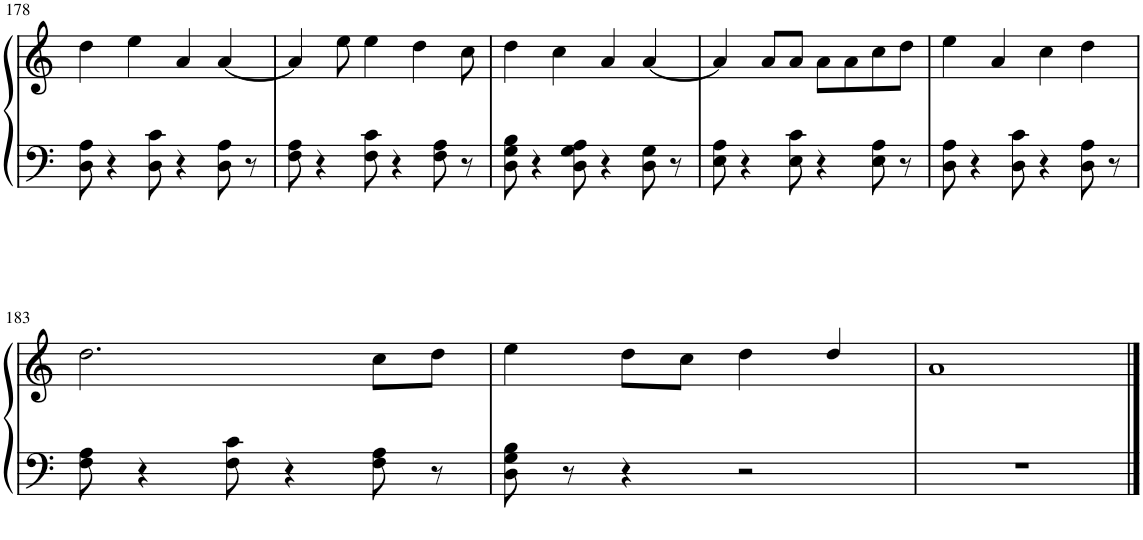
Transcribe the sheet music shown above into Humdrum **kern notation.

**kern	**kern
*part1	*part1
*staff2	*staff1
*I"Piano	*
*I'Pno.	*
!!LO:PB:g=z
*clefF4	*clefG2
*k[]	*k[]
*M4/4	*M4/4
=178	=178
8D\ 8A\	4dd\
4r	.
.	4ee\
8D\ 8c\	.
4r	4a/
8D\ 8A\	[4a/
8r	.
=179	=179
8F\ 8A\	4a/]
4r	.
.	8ee\
8F\ 8c\	4ee\
4r	.
.	4dd\
8F\ 8A\	.
8r	8cc\
=180	=180
8D\ 8G\ 8B\	4dd\
4r	.
.	4cc\
8D\ 8G\ 8A\	.
4r	4a/
8D\ 8G\	[4a/
8r	.
=181	=181
8E\ 8A\	4a/]
4r	.
.	8a/L
8E\ 8c\	8a/J
4r	8a\L
.	8a\
8E\ 8A\	8cc\
8r	8dd\J
=182	=182
8D\ 8A\	4ee\
4r	.
.	4a/
8D\ 8c\	.
4r	4cc\
8D\ 8A\	4dd\
8r	.
!!LO:LB:g=z
=183	=183
8F\ 8A\	2.dd\
4r	.
8F\ 8c\	.
4r	.
8F\ 8A\	8cc\L
8r	8dd\J
=184	=184
8D\ 8G\ 8B\	4ee\
8r	.
4r	8dd\L
.	8cc\J
2r	4dd\
.	4dd/
=185	=185
1r	1a
==	==
*-	*-
